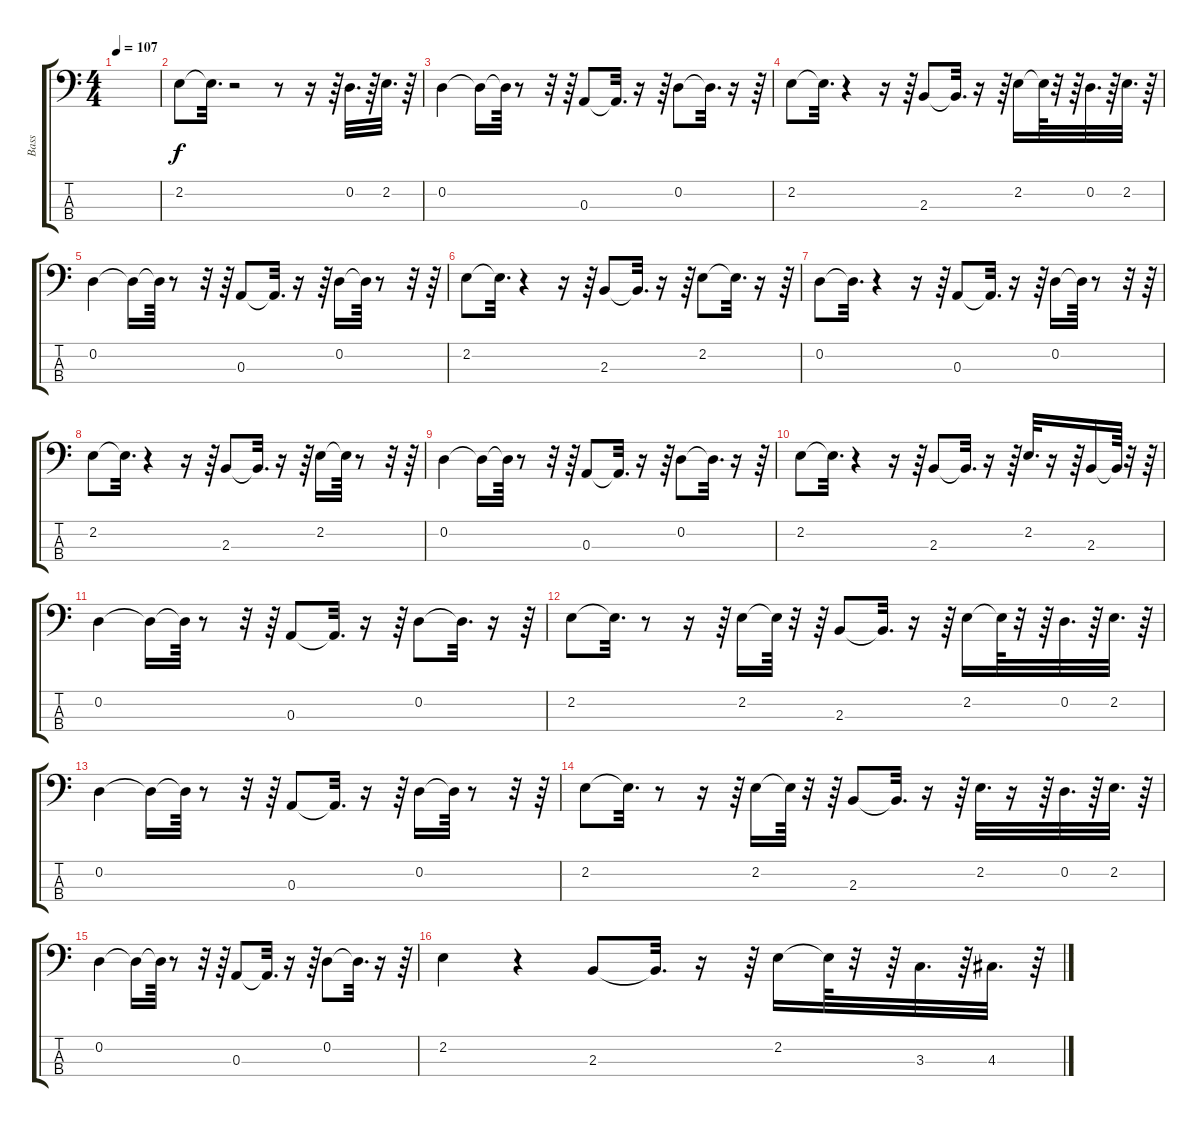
\track ("Bass" "Bass") {instrument electricbassfinger}
\staff {score tabs}
\tuning (G2 D2 A1 E1) {hide}
\ts (4 4)
\tempo 107
\clef f4
\ks c
|
2.2.8 2.2{t}.32{d} r.2 r.8 r.16 r.64 0.2.32{d} r.64 2.2.32{d} r.64 |
0.2.4 0.2{t}.16 0.2{t}.64 r.8 r.32 r.64 0.3.8 0.3{t}.32{d} r.16 r.64 0.2.8 0.2{t}.32{d} r.16 r.64 |
2.2.8 2.2{t}.32{d} r.4 r.16 r.64 2.3.8 2.3{t}.32{d} r.16 r.64 2.2.16 2.2{t}.64 r.32 r.64 0.2.32{d} r.64 2.2.32{d} r.64 |
0.2.4 0.2{t}.16 0.2{t}.64 r.8 r.32 r.64 0.3.8 0.3{t}.32{d} r.16 r.64 0.2.16 0.2{t}.64 r.8 r.32 r.64 |
2.2.8 2.2{t}.32{d} r.4 r.16 r.64 2.3.8 2.3{t}.32{d} r.16 r.64 2.2.8 2.2{t}.32{d} r.16 r.64 |
0.2.8 0.2{t}.32{d} r.4 r.16 r.64 0.3.8 0.3{t}.32{d} r.16 r.64 0.2.16 0.2{t}.64 r.8 r.32 r.64 |
2.2.8 2.2{t}.32{d} r.4 r.16 r.64 2.3.8 2.3{t}.32{d} r.16 r.64 2.2.16 2.2{t}.64 r.8 r.32 r.64 |
0.2.4 0.2{t}.16 0.2{t}.64 r.8 r.32 r.64 0.3.8 0.3{t}.32{d} r.16 r.64 0.2.8 0.2{t}.32{d} r.16 r.64 |
2.2.8 2.2{t}.32{d} r.4 r.16 r.64 2.3.8 2.3{t}.32{d} r.16 r.64 2.2.32{d} r.16 r.64 2.3.16 2.3{t}.64 r.32 r.64 |
0.2.4 0.2{t}.16 0.2{t}.64 r.8 r.32 r.64 0.3.8 0.3{t}.32{d} r.16 r.64 0.2.8 0.2{t}.32{d} r.16 r.64 |
2.2.8 2.2{t}.32{d} r.8 r.16 r.64 2.2.16 2.2{t}.64 r.32 r.64 2.3.8 2.3{t}.32{d} r.16 r.64 2.2.16 2.2{t}.64 r.32 r.64 0.2.32{d} r.64 2.2.32{d} r.64 |
0.2.4 0.2{t}.16 0.2{t}.64 r.8 r.32 r.64 0.3.8 0.3{t}.32{d} r.16 r.64 0.2.16 0.2{t}.64 r.8 r.32 r.64 |
2.2.8 2.2{t}.32{d} r.8 r.16 r.64 2.2.16 2.2{t}.64 r.32 r.64 2.3.8 2.3{t}.32{d} r.16 r.64 2.2.32{d} r.16 r.64 0.2.32{d} r.64 2.2.32{d} r.64 |
0.2.4 0.2{t}.16 0.2{t}.64 r.8 r.32 r.64 0.3.8 0.3{t}.32{d} r.16 r.64 0.2.8 0.2{t}.32{d} r.16 r.64 |
2.2.4 r.4 2.3.8 2.3{t}.32{d} r.16 r.64 2.2.16 2.2{t}.64 r.32 r.64 3.3.32{d} r.64 4.3.32{d} r.64
